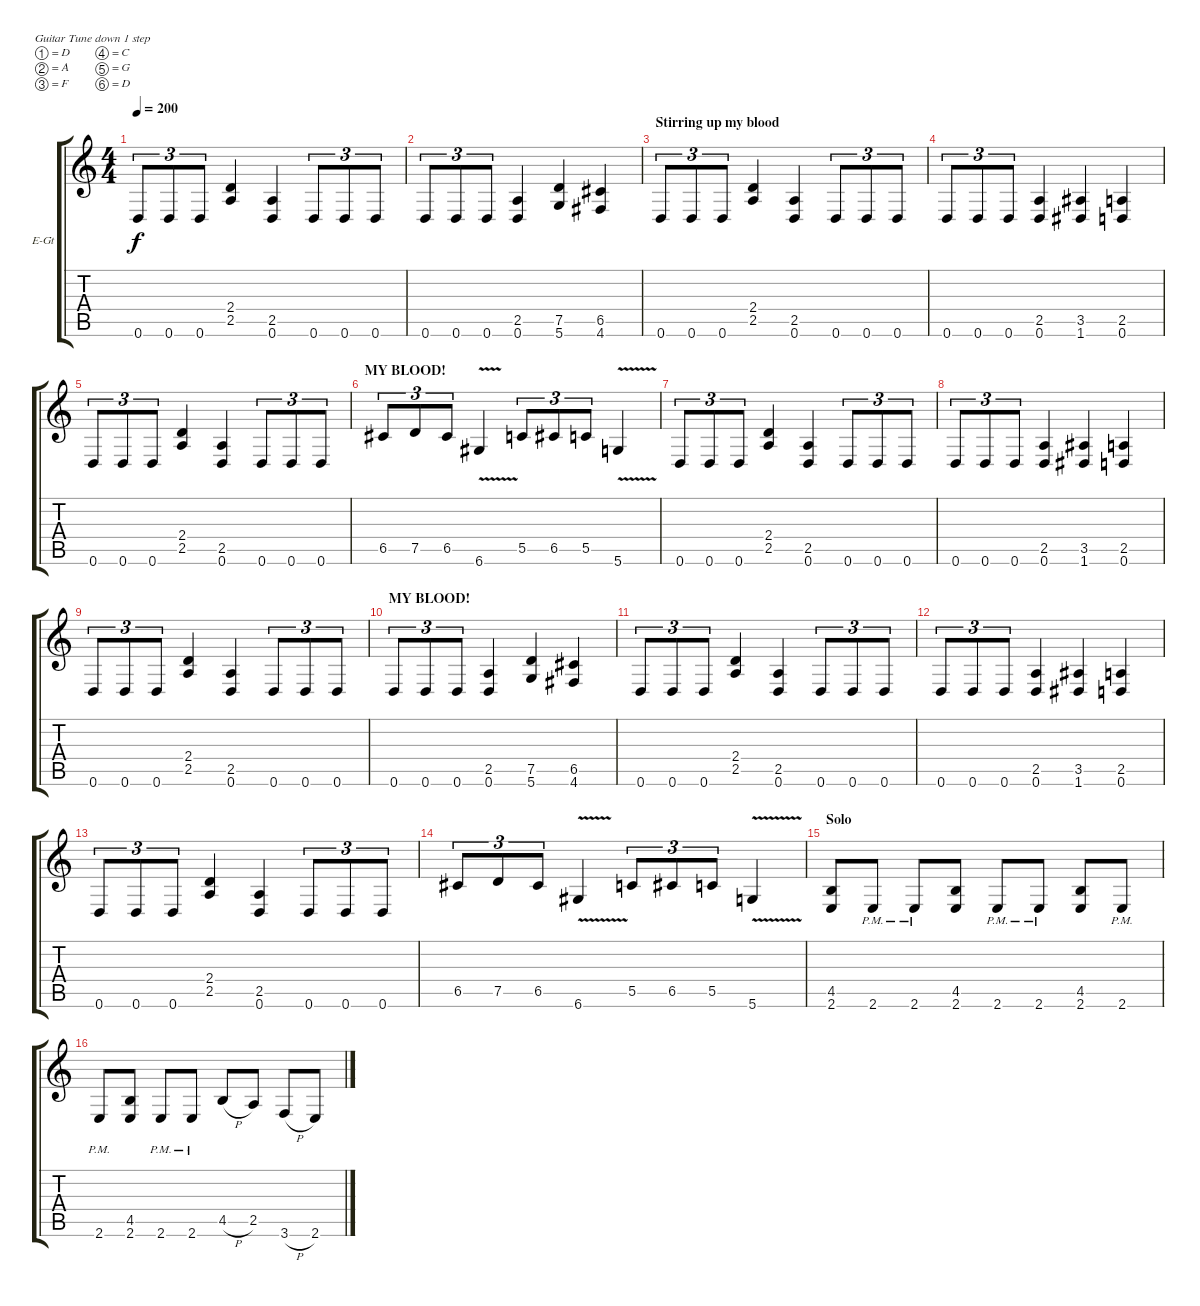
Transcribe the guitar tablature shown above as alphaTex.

\defaultSystemsLayout 4
\bracketExtendMode groupsimilarinstruments
\firstSystemTrackNameOrientation horizontal
\otherSystemsTrackNameOrientation horizontal
\track ("Bernd Kost I" "E-Gt") {instrument distortionguitar}
\staff {score tabs}
\tuning (D4 A3 F3 C3 G2 D2)
\ts (4 4)
\tempo 200
\clef g2
\ks c
0.6.8{tu (3 2) dy f} 0.6.8{tu (3 2)} 0.6.8{tu (3 2)} (2.5 2.4).4 (2.5 0.6).4 0.6.8{tu (3 2)} 0.6.8{tu (3 2)} 0.6.8{tu (3 2)} |
0.6.8{tu (3 2)} 0.6.8{tu (3 2)} 0.6.8{tu (3 2)} (2.5 0.6).4 (5.6 7.5).4 (6.5 4.6).4 |
\section ("" "Stirring up my blood")
0.6.8{tu (3 2)} 0.6.8{tu (3 2)} 0.6.8{tu (3 2)} (2.5 2.4).4 (2.5 0.6).4 0.6.8{tu (3 2)} 0.6.8{tu (3 2)} 0.6.8{tu (3 2)} |
0.6.8{tu (3 2)} 0.6.8{tu (3 2)} 0.6.8{tu (3 2)} (2.5 0.6).4 (1.6 3.5).4 (2.5 0.6).4 |
0.6.8{tu (3 2)} 0.6.8{tu (3 2)} 0.6.8{tu (3 2)} (2.5 2.4).4 (2.5 0.6).4 0.6.8{tu (3 2)} 0.6.8{tu (3 2)} 0.6.8{tu (3 2)} |
\section ("" "MY BLOOD!")
6.5.8{tu (3 2)} 7.5.8{tu (3 2)} 6.5.8{tu (3 2)} 6.6{v}.4 5.5.8{tu (3 2)} 6.5.8{tu (3 2)} 5.5.8{tu (3 2)} 5.6{v}.4 |
0.6.8{tu (3 2)} 0.6.8{tu (3 2)} 0.6.8{tu (3 2)} (2.5 2.4).4 (2.5 0.6).4 0.6.8{tu (3 2)} 0.6.8{tu (3 2)} 0.6.8{tu (3 2)} |
0.6.8{tu (3 2)} 0.6.8{tu (3 2)} 0.6.8{tu (3 2)} (2.5 0.6).4 (1.6 3.5).4 (2.5 0.6).4 |
0.6.8{tu (3 2)} 0.6.8{tu (3 2)} 0.6.8{tu (3 2)} (2.5 2.4).4 (2.5 0.6).4 0.6.8{tu (3 2)} 0.6.8{tu (3 2)} 0.6.8{tu (3 2)} |
\section ("" "MY BLOOD!")
0.6.8{tu (3 2)} 0.6.8{tu (3 2)} 0.6.8{tu (3 2)} (2.5 0.6).4 (5.6 7.5).4 (6.5 4.6).4 |
0.6.8{tu (3 2)} 0.6.8{tu (3 2)} 0.6.8{tu (3 2)} (2.5 2.4).4 (2.5 0.6).4 0.6.8{tu (3 2)} 0.6.8{tu (3 2)} 0.6.8{tu (3 2)} |
0.6.8{tu (3 2)} 0.6.8{tu (3 2)} 0.6.8{tu (3 2)} (2.5 0.6).4 (1.6 3.5).4 (2.5 0.6).4 |
0.6.8{tu (3 2)} 0.6.8{tu (3 2)} 0.6.8{tu (3 2)} (2.5 2.4).4 (2.5 0.6).4 0.6.8{tu (3 2)} 0.6.8{tu (3 2)} 0.6.8{tu (3 2)} |
6.5.8{tu (3 2)} 7.5.8{tu (3 2)} 6.5.8{tu (3 2)} 6.6{v}.4 5.5.8{tu (3 2)} 6.5.8{tu (3 2)} 5.5.8{tu (3 2)} 5.6{v}.4 |
\section ("" "Solo")
(2.6 4.5).8 2.6{pm}.8 2.6{pm}.8 (2.6 4.5).8 2.6{pm}.8 2.6{pm}.8 (2.6 4.5).8 2.6{pm}.8 |
2.6{pm}.8 (2.6 4.5).8 2.6{pm}.8 2.6{pm}.8 4.5{h}.8 2.5.8 3.6{h}.8 2.6.8
